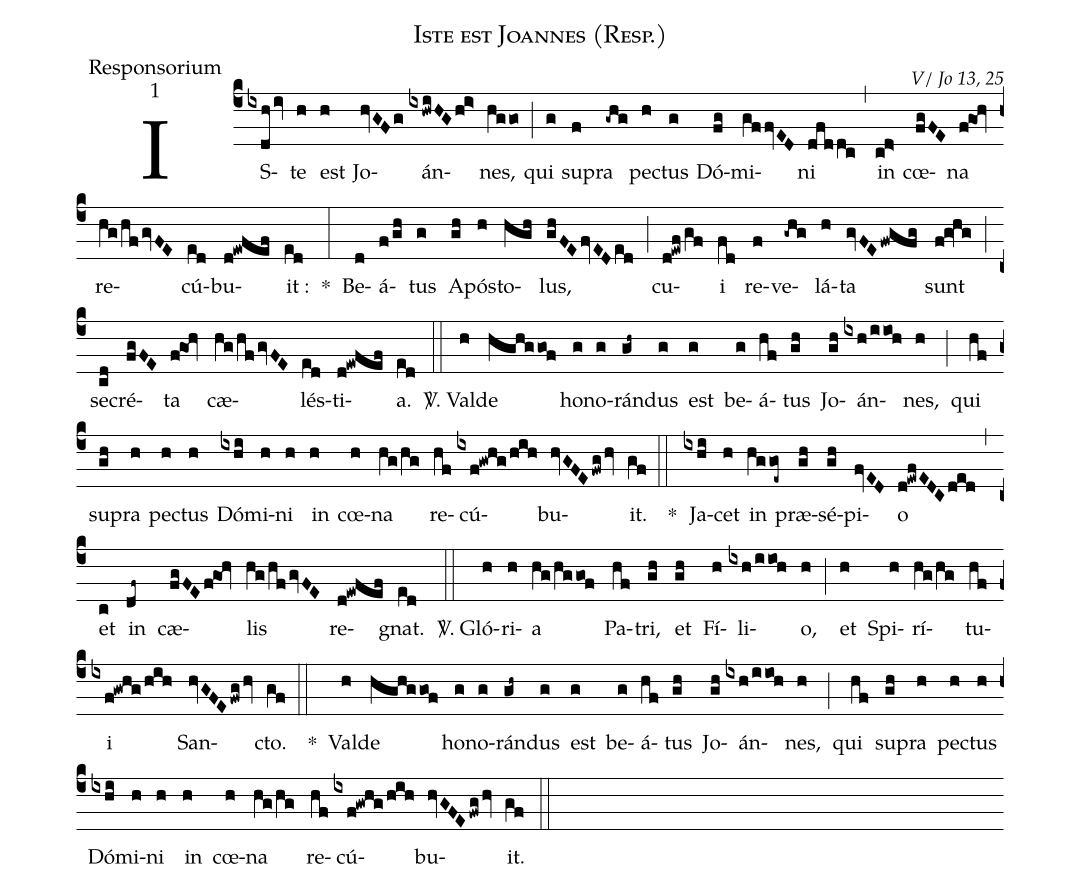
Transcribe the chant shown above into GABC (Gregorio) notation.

name:Iste est Joannes (Resp.);
office-part:Responsorium;
mode:1;
commentary:V/ Jo 13, 25;
%%
(c4)IS(ixdh/iv)te(h) est(h) Jo(hvGFg)án(ixhwiHGhi>)nes,(hggo) (;) qui(g) su(f)pra(-ghg) pec(h)tus(g) Dó(fg)mi(gffvED)ni(dfddc) (,) in(cd>) cœ(fgFE)na(f!goh) re(hg/hf/gvFE)cú(ed)bu(d!ewfef)it :(ed) *(:) Be(d)á(f/gh)tus(g) A(gh)pós(h)to(hgh)lus,(ghFEfvEDed) (;) cu(d!ewf/gf)i(fd) re(f)ve(-ghg)lá(h)ta(gvFE/fwgfg) sunt(f!g!hg) (;) se(cd)cré(fgFE)ta(f!goh) cæ(hg/hf/gvFE)lés(ed)ti(d!ewfef)a.(ed) (::)

<sp>V/</sp>. Val(h)de(hghggof) ho(g)no(g)rán(gh~)dus(g) est(g) be(g)á(hf)tus(gh) Jo(gh)án(ixh/iioh)nes,(h) (;) qui(hf) su(gh)pra(h) pec(h)tus(h) Dó(ixhi)mi(h)ni(h) in(h) cœ(h)na(hg/hg) re(hf)cú(ixf!gwhg/hih)bu(hvGFE/fwg/hv)it.(gf) (::)
*() Ja(ixhi)cet(h) in(hggoe~) præ(gh)sé(gh)pi(fvED)o(d!ewfEDCded) (,) et(c) in(df~) cæ(fgFEf!goh)lis(hg/hf/gvFE) re(d!ewfef)gnat.(ed) (::)

<sp>V/</sp>. Gló(h)ri(h)a(hg/hggof) Pa(hf)tri,(gh) et(gh) Fí(h)li(ixh/iioh)o,(h) (;) et(h) Spi(h)rí(hg/hg)tu(hf)i(ixf!gwhg/hih) San(hvGFE/fwg/hv)cto.(gf) (::)
*() Val(h)de(hghggof) ho(g)no(g)rán(gh~)dus(g) est(g) be(g)á(hf)tus(gh) Jo(gh)án(ixh/iioh)nes,(h) (;) qui(hf) su(gh)pra(h) pec(h)tus(h) Dó(ixhi)mi(h)ni(h) in(h) cœ(h)na(hg/hg) re(hf)cú(ixf!gwhg/hih)bu(hvGFE/fwg/hv)it.(gf) (::)
